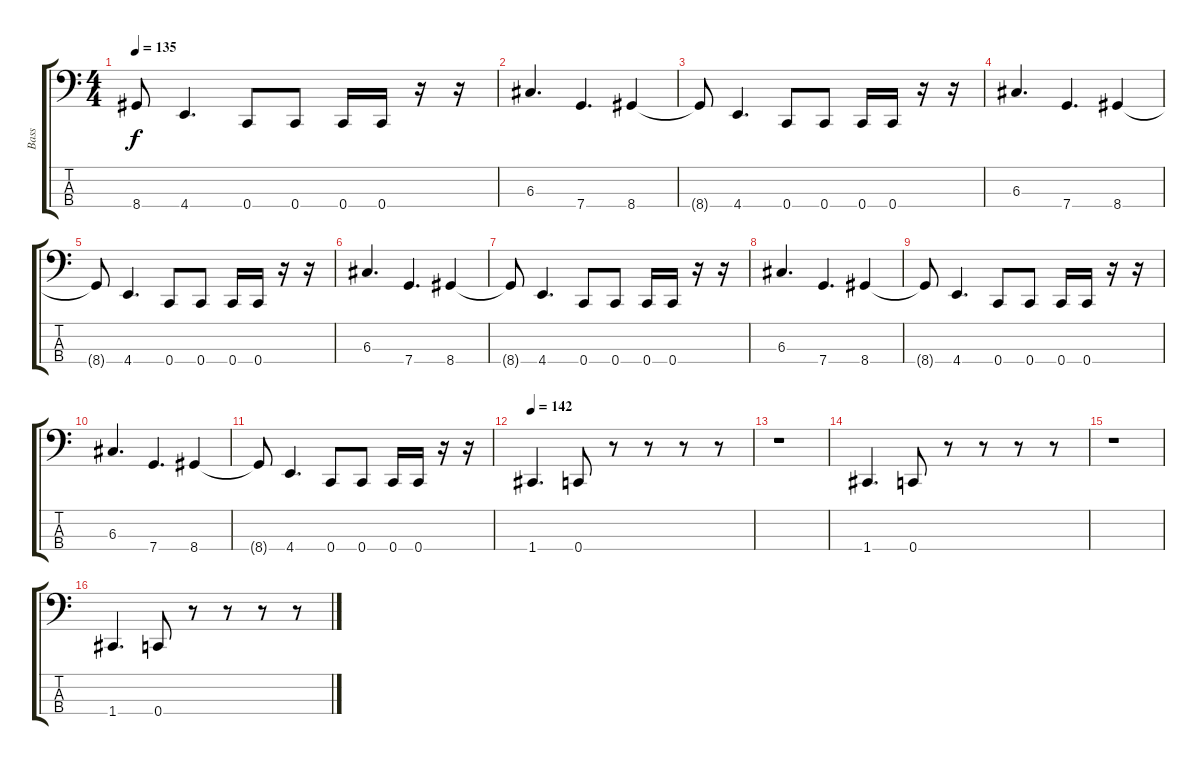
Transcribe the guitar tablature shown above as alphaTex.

\track ("Bass" "Bass") {instrument electricbassfinger}
\staff {score tabs}
\tuning (F2 C2 G1 C1) {hide}
\ts (4 4)
\tempo 135
\clef f4
\ks c
8.4{t}.8{dy f} 4.4.4{d} 0.4.8 0.4.8 0.4.16 0.4.16 r.16 r.16 |
6.3.4{d} 7.4.4{d} 8.4.4 |
8.4{t}.8 4.4.4{d} 0.4.8 0.4.8 0.4.16 0.4.16 r.16 r.16 |
6.3.4{d} 7.4.4{d} 8.4.4 |
8.4{t}.8 4.4.4{d} 0.4.8 0.4.8 0.4.16 0.4.16 r.16 r.16 |
6.3.4{d} 7.4.4{d} 8.4.4 |
8.4{t}.8 4.4.4{d} 0.4.8 0.4.8 0.4.16 0.4.16 r.16 r.16 |
6.3.4{d} 7.4.4{d} 8.4.4 |
8.4{t}.8 4.4.4{d} 0.4.8 0.4.8 0.4.16 0.4.16 r.16 r.16 |
6.3.4{d} 7.4.4{d} 8.4.4 |
8.4{t}.8 4.4.4{d} 0.4.8 0.4.8 0.4.16 0.4.16 r.16 r.16 |
\tempo 142
1.4.4{d} 0.4.8 r.8 r.8 r.8 r.8 |
r.1 |
1.4.4{d} 0.4.8 r.8 r.8 r.8 r.8 |
r.1 |
1.4.4{d} 0.4.8 r.8 r.8 r.8 r.8
